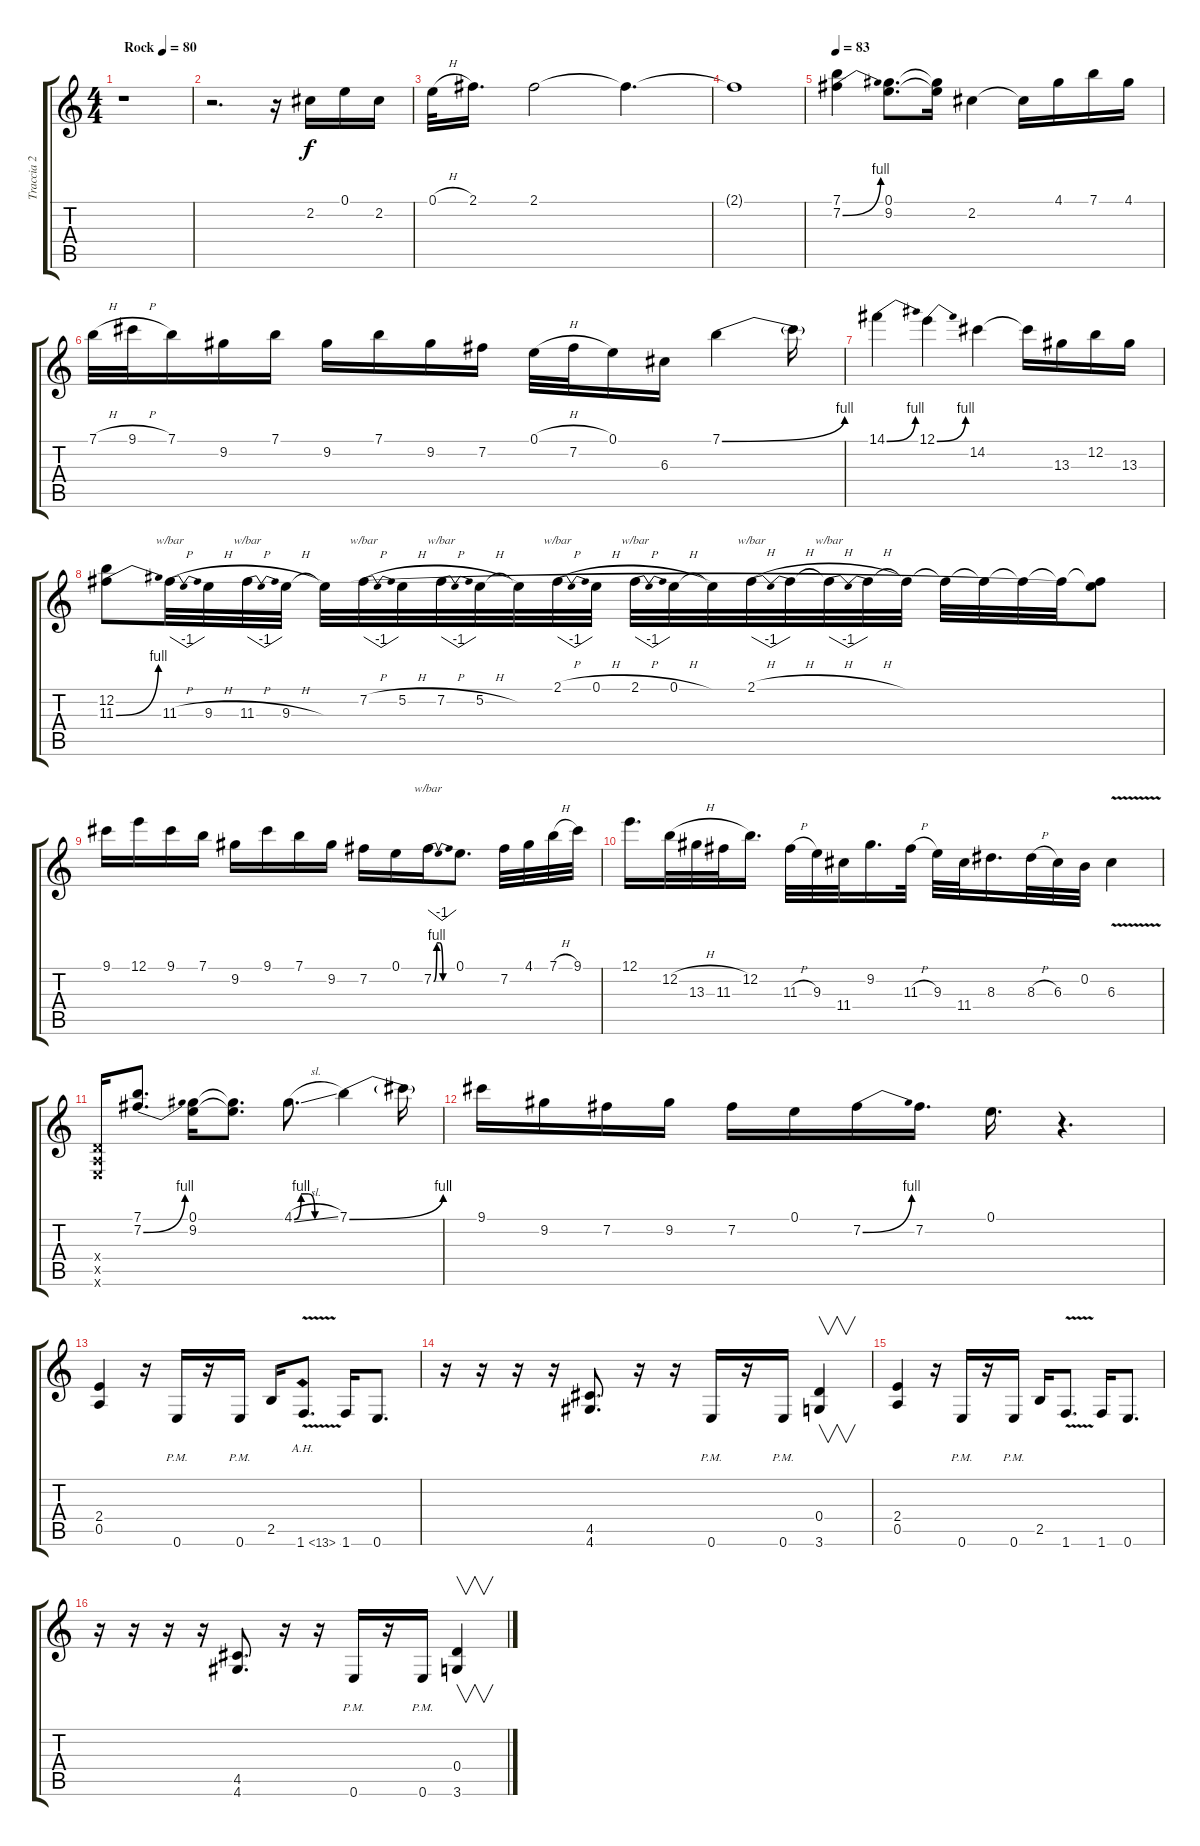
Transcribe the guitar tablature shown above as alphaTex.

\track ("Traccia 2" "Traccia 2") {instrument distortionguitar}
\staff {score tabs}
\tuning (E4 B3 G3 D3 A2 E2) {hide}
\ts (4 4)
\tempo (80 "Rock")
\clef g2
\ks c
r.1{dy f instrument distortionguitar} |
r.2{d} r.16 2.2.16 0.1.16 2.2.16 |
0.1{h}.32 2.1.16{d} 2.1.2 2.1{t}.4{d} |
2.1{t}.1 |
\tempo 83
(7.1 7.2{be (bend 0 0 60 4)}).4 (0.1 9.2).8{d} (0.1{t} 9.2{t}).16 2.2.4 2.2{t}.16 4.1.16 7.1.16 4.1.16 |
7.1{h}.32 9.1{h}.32 7.1.16 9.2.16 7.1.16 9.2.16 7.1.16 9.2.16 7.2.16 0.1{h}.32 7.2.32 0.1.16 6.3.16 7.1{be (bend 0 0 60 4)}.4 7.1{t}.16 |
14.1{be (bend 0 0 60 4)}.4 12.1{be (bend 0 0 60 4)}.4 14.2.4 14.2{t}.16 13.3.16 12.2.16 13.3.16 |
(12.2 11.3{be (bend 0 0 60 4)}).8 11.3{h}.32{tbe (dip default 0 0 30 -4 60 0)} 9.3{h}.32 11.3{h}.32{tbe (dip default 0 0 30 -4 60 0)} 9.3{h}.32 9.3{t}.32 7.2{h}.32{tbe (dip default 0 0 30 -4 60 0)} 5.2{h}.32 7.2{h}.32{tbe (dip default 0 0 30 -4 60 0)} 5.2{h}.32 5.2{t}.32 2.1{h}.32{tbe (dip default 0 0 30 -4 60 0)} 0.1{h}.32 2.1{h}.32{tbe (dip default 0 0 30 -4 60 0)} 0.1{h}.32 0.1{t}.32 2.1{h}.32{tbe (dip default 0 0 30 -4 60 0)} 2.1{h t}.32 2.1{h t}.32{tbe (dip default 0 0 30 -4 60 0)} 2.1{h t}.32 2.1{t}.32 2.1{t}.32 2.1{t}.32 2.1{t}.32 2.1{t}.32 (2.1{t} 9.3{t}).8 |
9.1.16 12.1.16 9.1.16 7.1.16 9.2.16 9.1.16 7.1.16 9.2.16 7.2.16 0.1.16 7.2{be (custom 0 0 10 4 20 4 30 0 60 0)}.16{tbe (dip default 0 0 30 -4 60 0)} 0.1.8{d} 7.2.32 4.1.32 7.1{h}.32 9.1.32 |
12.1.16{d} 12.2{h}.32 13.3.32 11.3.32 12.2.16{d} 11.3{h}.32 9.3.32 11.4.32 9.2.16{d} 11.3{h}.32 9.3.32 11.4.32 8.3.16{d} 8.3{h}.32 6.3.32 0.2.32 6.3{v}.4 |
(0.4{x} 0.5{x} 0.6{x}).16 (7.1 7.2{be (bend 0 0 60 4)}).8{d} (0.1 9.2).16 (0.1{t} 9.2{t}).8{d} 4.1{be (custom 0 0 10 4 20 4 30 0 60 0) sl}.8{d} 7.1{be (bend 0 0 60 4)}.4 7.1{t}.16 |
9.1.16 9.2.16 7.2.16 9.2.16 7.2.16 0.1.16 7.2{be (bend 0 0 60 4)}.16 7.2.16{d} 0.1.16{d} r.4{d} |
(2.4 0.5).4 r.16 0.6{pm}.16 r.16 0.6{pm}.16 2.5.16 1.6{ah 12 v}.8{d} 1.6.16 0.6.8{d} |
r.16 r.16 r.16 r.16 (4.5 4.6).8{d} r.16 r.16 0.6{pm}.16 r.16 0.6{pm}.16 (0.4 3.6).4{v} |
(2.4 0.5).4 r.16 0.6{pm}.16 r.16 0.6{pm}.16 2.5.16 1.6{v}.8{d} 1.6.16 0.6.8{d} |
r.16 r.16 r.16 r.16 (4.5 4.6).8{d} r.16 r.16 0.6{pm}.16 r.16 0.6{pm}.16 (0.4 3.6).4{v}
